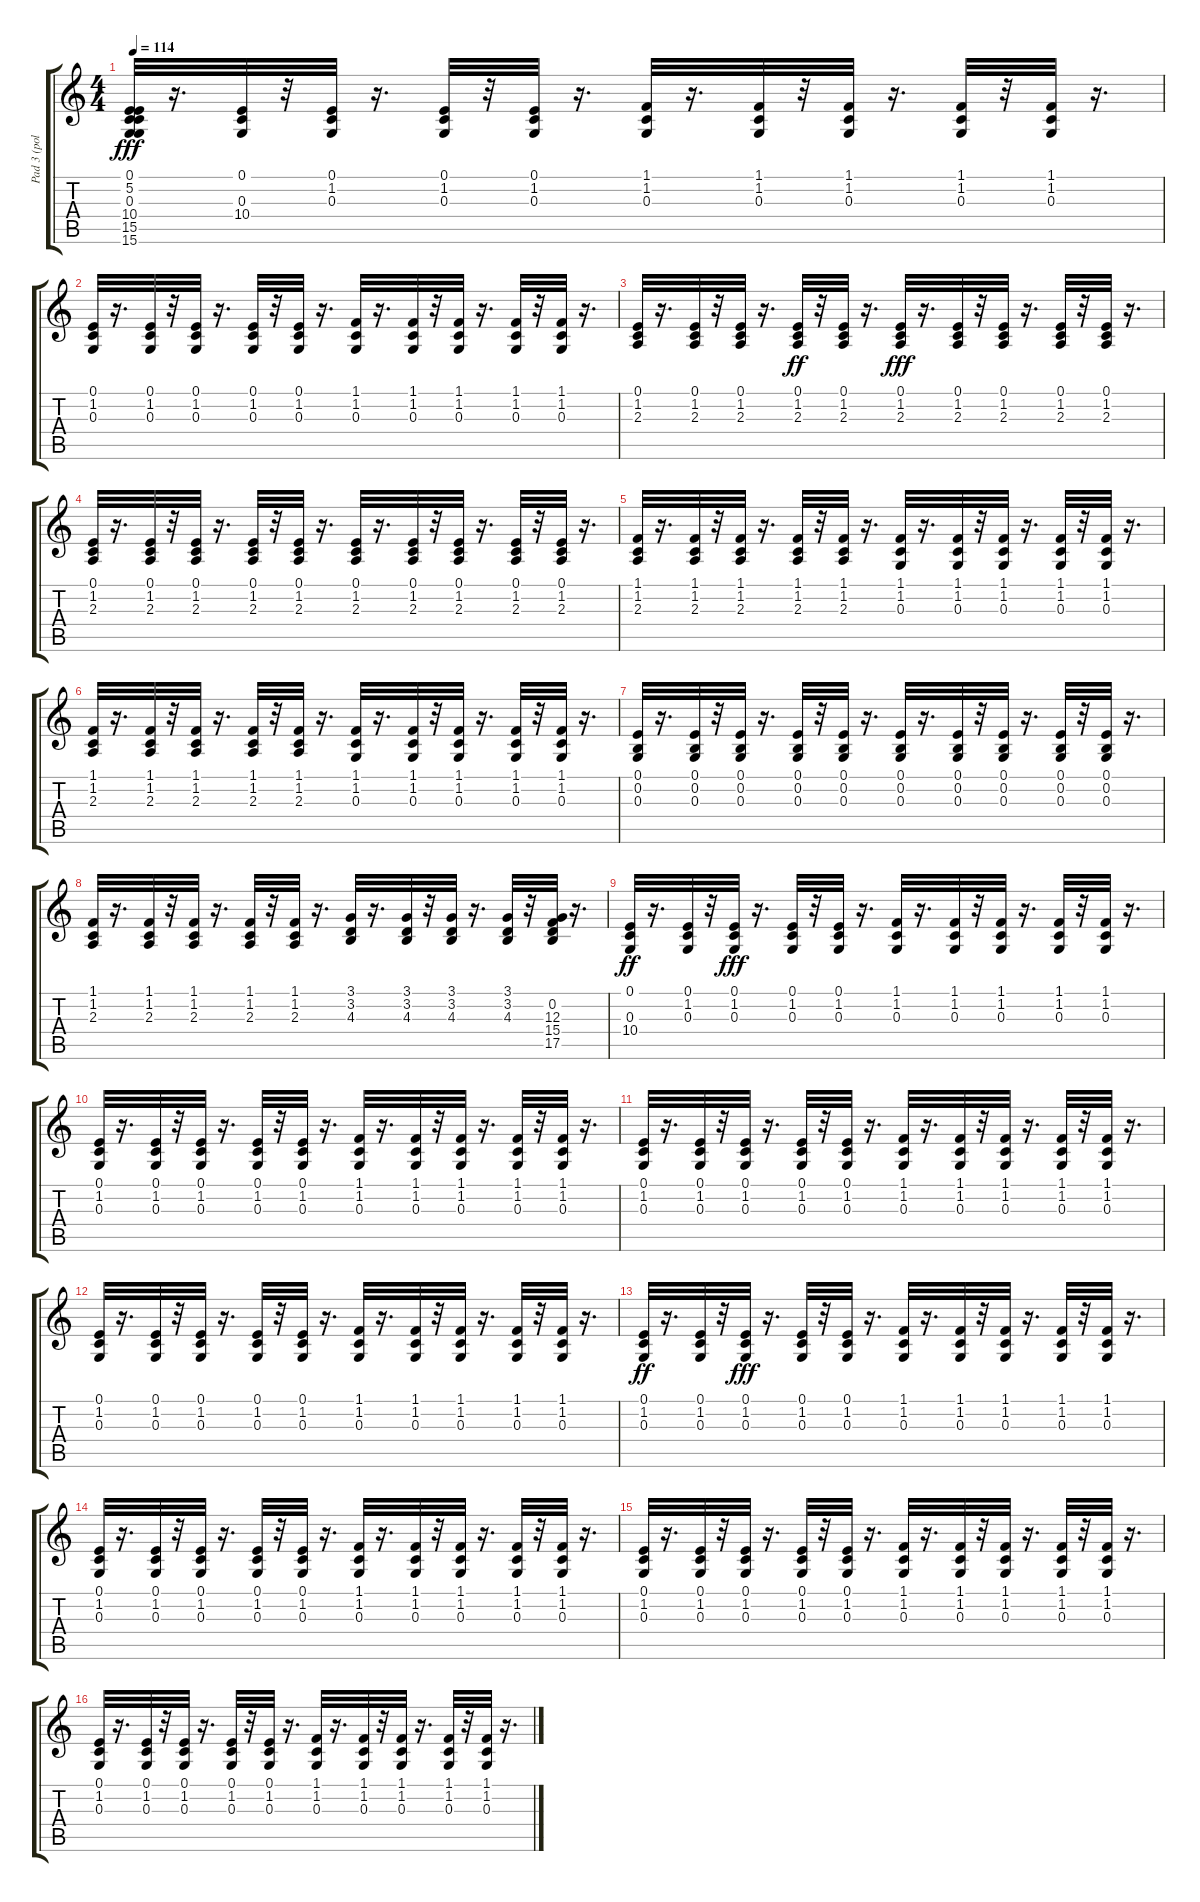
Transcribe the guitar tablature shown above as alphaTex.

\track ("Pad 3 (polysynth)" "Pad 3 (pol") {instrument pad3polysynth}
\staff {score tabs}
\tuning (E4 B3 G3 D3 A2 E2) {hide}
\ts (4 4)
\tempo 114
\clef g2
\ks c
(0.1 5.2 0.3 10.4 15.5 15.6).32{dy fff} r.16{d} (0.1 0.3 10.4).32 r.32 (0.1 1.2 0.3).32 r.16{d} (0.1 1.2 0.3).32 r.32 (0.1 1.2 0.3).32 r.16{d} (1.1 1.2 0.3).32 r.16{d} (1.1 1.2 0.3).32 r.32 (1.1 1.2 0.3).32 r.16{d} (1.1 1.2 0.3).32 r.32 (1.1 1.2 0.3).32 r.16{d} |
(0.1 1.2 0.3).32 r.16{d} (0.1 1.2 0.3).32 r.32 (0.1 1.2 0.3).32 r.16{d} (0.1 1.2 0.3).32 r.32 (0.1 1.2 0.3).32 r.16{d} (1.1 1.2 0.3).32 r.16{d} (1.1 1.2 0.3).32 r.32 (1.1 1.2 0.3).32 r.16{d} (1.1 1.2 0.3).32 r.32 (1.1 1.2 0.3).32 r.16{d} |
(0.1 1.2 2.3).32 r.16{d} (0.1 1.2 2.3).32 r.32 (0.1 1.2 2.3).32 r.16{d} (0.1 1.2 2.3).32{dy ff} r.32 (0.1 1.2 2.3).32 r.16{d} (0.1 1.2 2.3).32{dy fff} r.16{d} (0.1 1.2 2.3).32 r.32 (0.1 1.2 2.3).32 r.16{d} (0.1 1.2 2.3).32 r.32 (0.1 1.2 2.3).32 r.16{d} |
(0.1 1.2 2.3).32 r.16{d} (0.1 1.2 2.3).32 r.32 (0.1 1.2 2.3).32 r.16{d} (0.1 1.2 2.3).32 r.32 (0.1 1.2 2.3).32 r.16{d} (0.1 1.2 2.3).32 r.16{d} (0.1 1.2 2.3).32 r.32 (0.1 1.2 2.3).32 r.16{d} (0.1 1.2 2.3).32 r.32 (0.1 1.2 2.3).32 r.16{d} |
(1.1 1.2 2.3).32 r.16{d} (1.1 1.2 2.3).32 r.32 (1.1 1.2 2.3).32 r.16{d} (1.1 1.2 2.3).32 r.32 (1.1 1.2 2.3).32 r.16{d} (1.1 1.2 0.3).32 r.16{d} (1.1 1.2 0.3).32 r.32 (1.1 1.2 0.3).32 r.16{d} (1.1 1.2 0.3).32 r.32 (1.1 1.2 0.3).32 r.16{d} |
(1.1 1.2 2.3).32 r.16{d} (1.1 1.2 2.3).32 r.32 (1.1 1.2 2.3).32 r.16{d} (1.1 1.2 2.3).32 r.32 (1.1 1.2 2.3).32 r.16{d} (1.1 1.2 0.3).32 r.16{d} (1.1 1.2 0.3).32 r.32 (1.1 1.2 0.3).32 r.16{d} (1.1 1.2 0.3).32 r.32 (1.1 1.2 0.3).32 r.16{d} |
(0.1 0.2 0.3).32 r.16{d} (0.1 0.2 0.3).32 r.32 (0.1 0.2 0.3).32 r.16{d} (0.1 0.2 0.3).32 r.32 (0.1 0.2 0.3).32 r.16{d} (0.1 0.2 0.3).32 r.16{d} (0.1 0.2 0.3).32 r.32 (0.1 0.2 0.3).32 r.16{d} (0.1 0.2 0.3).32 r.32 (0.1 0.2 0.3).32 r.16{d} |
(1.1 1.2 2.3).32 r.16{d} (1.1 1.2 2.3).32 r.32 (1.1 1.2 2.3).32 r.16{d} (1.1 1.2 2.3).32 r.32 (1.1 1.2 2.3).32 r.16{d} (3.1 3.2 4.3).32 r.16{d} (3.1 3.2 4.3).32 r.32 (3.1 3.2 4.3).32 r.16{d} (3.1 3.2 4.3).32 r.32 (0.2 12.3 15.4 17.5).32 r.16{d} |
(0.1 0.3 10.4).32{dy ff} r.16{d} (0.1 1.2 0.3).32 r.32 (0.1 1.2 0.3).32{dy fff} r.16{d} (0.1 1.2 0.3).32 r.32 (0.1 1.2 0.3).32 r.16{d} (1.1 1.2 0.3).32 r.16{d} (1.1 1.2 0.3).32 r.32 (1.1 1.2 0.3).32 r.16{d} (1.1 1.2 0.3).32 r.32 (1.1 1.2 0.3).32 r.16{d} |
(0.1 1.2 0.3).32 r.16{d} (0.1 1.2 0.3).32 r.32 (0.1 1.2 0.3).32 r.16{d} (0.1 1.2 0.3).32 r.32 (0.1 1.2 0.3).32 r.16{d} (1.1 1.2 0.3).32 r.16{d} (1.1 1.2 0.3).32 r.32 (1.1 1.2 0.3).32 r.16{d} (1.1 1.2 0.3).32 r.32 (1.1 1.2 0.3).32 r.16{d} |
(0.1 1.2 0.3).32 r.16{d} (0.1 1.2 0.3).32 r.32 (0.1 1.2 0.3).32 r.16{d} (0.1 1.2 0.3).32 r.32 (0.1 1.2 0.3).32 r.16{d} (1.1 1.2 0.3).32 r.16{d} (1.1 1.2 0.3).32 r.32 (1.1 1.2 0.3).32 r.16{d} (1.1 1.2 0.3).32 r.32 (1.1 1.2 0.3).32 r.16{d} |
(0.1 1.2 0.3).32 r.16{d} (0.1 1.2 0.3).32 r.32 (0.1 1.2 0.3).32 r.16{d} (0.1 1.2 0.3).32 r.32 (0.1 1.2 0.3).32 r.16{d} (1.1 1.2 0.3).32 r.16{d} (1.1 1.2 0.3).32 r.32 (1.1 1.2 0.3).32 r.16{d} (1.1 1.2 0.3).32 r.32 (1.1 1.2 0.3).32 r.16{d} |
(0.1 1.2 0.3).32{dy ff} r.16{d} (0.1 1.2 0.3).32 r.32 (0.1 1.2 0.3).32{dy fff} r.16{d} (0.1 1.2 0.3).32 r.32 (0.1 1.2 0.3).32 r.16{d} (1.1 1.2 0.3).32 r.16{d} (1.1 1.2 0.3).32 r.32 (1.1 1.2 0.3).32 r.16{d} (1.1 1.2 0.3).32 r.32 (1.1 1.2 0.3).32 r.16{d} |
(0.1 1.2 0.3).32{volume 12} r.16{d} (0.1 1.2 0.3).32{volume 12} r.32 (0.1 1.2 0.3).32{volume 12} r.16{d} (0.1 1.2 0.3).32{volume 12} r.32 (0.1 1.2 0.3).32{volume 12} r.16{d} (1.1 1.2 0.3).32{volume 12} r.16{d} (1.1 1.2 0.3).32{volume 12} r.32 (1.1 1.2 0.3).32{volume 11} r.16{d} (1.1 1.2 0.3).32{volume 11} r.32 (1.1 1.2 0.3).32{volume 11} r.16{d} |
(0.1 1.2 0.3).32{volume 11} r.16{d} (0.1 1.2 0.3).32{volume 10} r.32 (0.1 1.2 0.3).32 r.16{d} (0.1 1.2 0.3).32{volume 10} r.32 (0.1 1.2 0.3).32{volume 10} r.16{d} (1.1 1.2 0.3).32{volume 10} r.16{d} (1.1 1.2 0.3).32{volume 10} r.32 (1.1 1.2 0.3).32{volume 10} r.16{d} (1.1 1.2 0.3).32{volume 9} r.32 (1.1 1.2 0.3).32{volume 9} r.16{d} |
(0.1 1.2 0.3).32{volume 9} r.16{d} (0.1 1.2 0.3).32{volume 9} r.32 (0.1 1.2 0.3).32{volume 9} r.16{d} (0.1 1.2 0.3).32{volume 8} r.32 (0.1 1.2 0.3).32 r.16{d} (1.1 1.2 0.3).32{volume 8} r.16{d} (1.1 1.2 0.3).32{volume 8} r.32 (1.1 1.2 0.3).32{volume 8} r.16{d} (1.1 1.2 0.3).32{volume 8} r.32 (1.1 1.2 0.3).32{volume 7} r.16{d}
